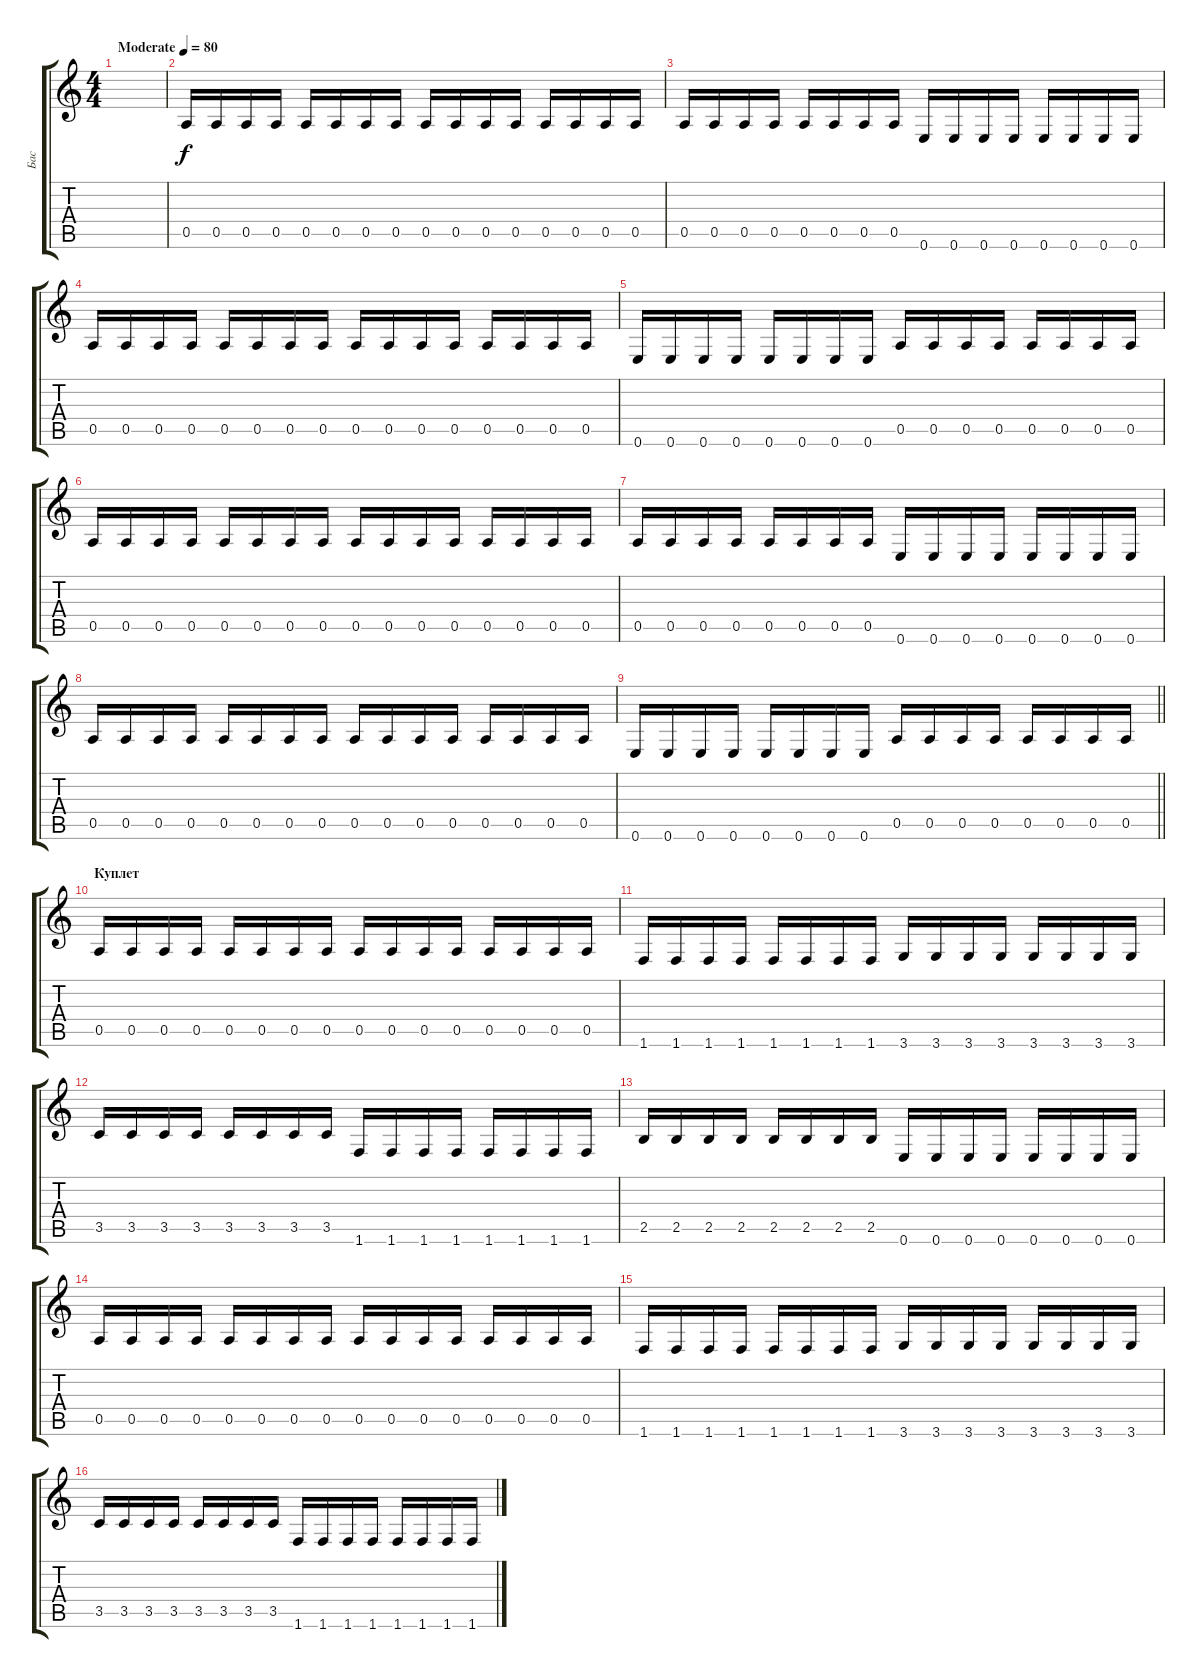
\track ("Бас" "Бас") {instrument electricbassfinger}
\staff {score tabs}
\tuning (E4 B3 G3 D3 A2 E2) {hide}
\ts (4 4)
\tempo (80 "Moderate")
\clef g2
\ks c
|
0.5.16 0.5.16 0.5.16 0.5.16 0.5.16 0.5.16 0.5.16 0.5.16 0.5.16 0.5.16 0.5.16 0.5.16 0.5.16 0.5.16 0.5.16 0.5.16 |
0.5.16 0.5.16 0.5.16 0.5.16 0.5.16 0.5.16 0.5.16 0.5.16 0.6.16 0.6.16 0.6.16 0.6.16 0.6.16 0.6.16 0.6.16 0.6.16 |
0.5.16 0.5.16 0.5.16 0.5.16 0.5.16 0.5.16 0.5.16 0.5.16 0.5.16 0.5.16 0.5.16 0.5.16 0.5.16 0.5.16 0.5.16 0.5.16 |
0.6.16 0.6.16 0.6.16 0.6.16 0.6.16 0.6.16 0.6.16 0.6.16 0.5.16 0.5.16 0.5.16 0.5.16 0.5.16 0.5.16 0.5.16 0.5.16 |
0.5.16 0.5.16 0.5.16 0.5.16 0.5.16 0.5.16 0.5.16 0.5.16 0.5.16 0.5.16 0.5.16 0.5.16 0.5.16 0.5.16 0.5.16 0.5.16 |
0.5.16 0.5.16 0.5.16 0.5.16 0.5.16 0.5.16 0.5.16 0.5.16 0.6.16 0.6.16 0.6.16 0.6.16 0.6.16 0.6.16 0.6.16 0.6.16 |
0.5.16 0.5.16 0.5.16 0.5.16 0.5.16 0.5.16 0.5.16 0.5.16 0.5.16 0.5.16 0.5.16 0.5.16 0.5.16 0.5.16 0.5.16 0.5.16 |
\barLineRight lightlight
0.6.16 0.6.16 0.6.16 0.6.16 0.6.16 0.6.16 0.6.16 0.6.16 0.5.16 0.5.16 0.5.16 0.5.16 0.5.16 0.5.16 0.5.16 0.5.16 |
\section ("" "Куплет")
0.5.16 0.5.16 0.5.16 0.5.16 0.5.16 0.5.16 0.5.16 0.5.16 0.5.16 0.5.16 0.5.16 0.5.16 0.5.16 0.5.16 0.5.16 0.5.16 |
1.6.16 1.6.16 1.6.16 1.6.16 1.6.16 1.6.16 1.6.16 1.6.16 3.6.16 3.6.16 3.6.16 3.6.16 3.6.16 3.6.16 3.6.16 3.6.16 |
3.5.16 3.5.16 3.5.16 3.5.16 3.5.16 3.5.16 3.5.16 3.5.16 1.6.16 1.6.16 1.6.16 1.6.16 1.6.16 1.6.16 1.6.16 1.6.16 |
2.5.16 2.5.16 2.5.16 2.5.16 2.5.16 2.5.16 2.5.16 2.5.16 0.6.16 0.6.16 0.6.16 0.6.16 0.6.16 0.6.16 0.6.16 0.6.16 |
0.5.16 0.5.16 0.5.16 0.5.16 0.5.16 0.5.16 0.5.16 0.5.16 0.5.16 0.5.16 0.5.16 0.5.16 0.5.16 0.5.16 0.5.16 0.5.16 |
1.6.16 1.6.16 1.6.16 1.6.16 1.6.16 1.6.16 1.6.16 1.6.16 3.6.16 3.6.16 3.6.16 3.6.16 3.6.16 3.6.16 3.6.16 3.6.16 |
3.5.16 3.5.16 3.5.16 3.5.16 3.5.16 3.5.16 3.5.16 3.5.16 1.6.16 1.6.16 1.6.16 1.6.16 1.6.16 1.6.16 1.6.16 1.6.16
